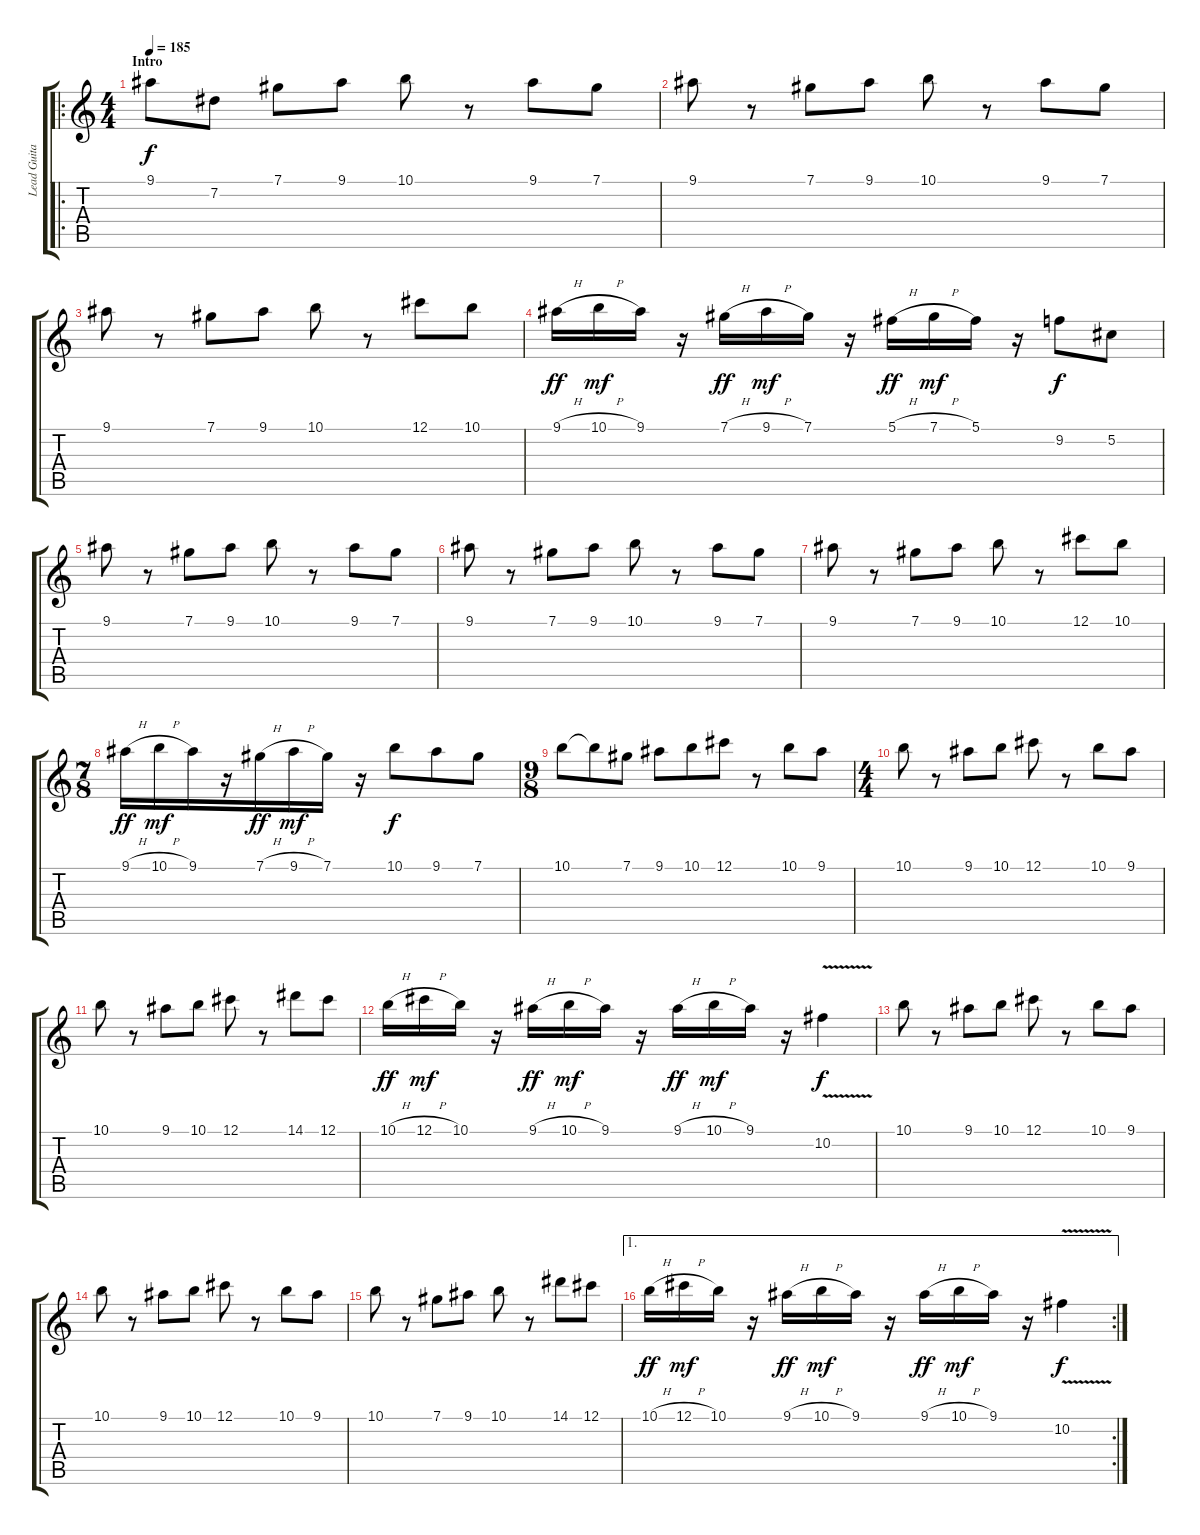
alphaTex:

\track ("Lead Guitar 1" "Lead Guita") {instrument distortionguitar}
\staff {score tabs}
\tuning (Db4 Ab3 E3 B2 Gb2 Db2) {hide}
\ro
\ts (4 4)
\section ("" "Intro")
\tempo 185
\clef g2
\ks c
9.1.8{dy f instrument distortionguitar} 7.2.8 7.1.8 9.1.8 10.1.8 r.8 9.1.8 7.1.8 |
9.1.8 r.8 7.1.8 9.1.8 10.1.8 r.8 9.1.8 7.1.8 |
9.1.8 r.8 7.1.8 9.1.8 10.1.8 r.8 12.1.8 10.1.8 |
9.1{h}.16{dy ff} 10.1{h}.16{dy mf} 9.1.16 r.16 7.1{h}.16{dy ff} 9.1{h}.16{dy mf} 7.1.16 r.16 5.1{h}.16{dy ff} 7.1{h}.16{dy mf} 5.1.16 r.16 9.2.8{dy f} 5.2.8 |
9.1.8 r.8 7.1.8 9.1.8 10.1.8 r.8 9.1.8 7.1.8 |
9.1.8 r.8 7.1.8 9.1.8 10.1.8 r.8 9.1.8 7.1.8 |
9.1.8 r.8 7.1.8 9.1.8 10.1.8 r.8 12.1.8 10.1.8 |
\ts (7 8)
9.1{h}.16{dy ff} 10.1{h}.16{dy mf} 9.1.16 r.16 7.1{h}.16{dy ff} 9.1{h}.16{dy mf} 7.1.16 r.16 10.1.8{dy f} 9.1.8 7.1.8 |
\ts (9 8)
10.1.8 10.1{t}.8 7.1.8 9.1.8 10.1.8 12.1.8 r.8 10.1.8 9.1.8 |
\ts (4 4)
10.1.8 r.8 9.1.8 10.1.8 12.1.8 r.8 10.1.8 9.1.8 |
10.1.8 r.8 9.1.8 10.1.8 12.1.8 r.8 14.1.8 12.1.8 |
10.1{h}.16{dy ff} 12.1{h}.16{dy mf} 10.1.16 r.16 9.1{h}.16{dy ff} 10.1{h}.16{dy mf} 9.1.16 r.16 9.1{h}.16{dy ff} 10.1{h}.16{dy mf} 9.1.16 r.16 10.2{v}.4{dy f} |
10.1.8 r.8 9.1.8 10.1.8 12.1.8 r.8 10.1.8 9.1.8 |
10.1.8 r.8 9.1.8 10.1.8 12.1.8 r.8 10.1.8 9.1.8 |
10.1.8 r.8 7.1.8 9.1.8 10.1.8 r.8 14.1.8 12.1.8 |
\ae 1
\rc 2
10.1{h}.16{dy ff} 12.1{h}.16{dy mf} 10.1.16 r.16 9.1{h}.16{dy ff} 10.1{h}.16{dy mf} 9.1.16 r.16 9.1{h}.16{dy ff} 10.1{h}.16{dy mf} 9.1.16 r.16 10.2{v}.4{dy f}
